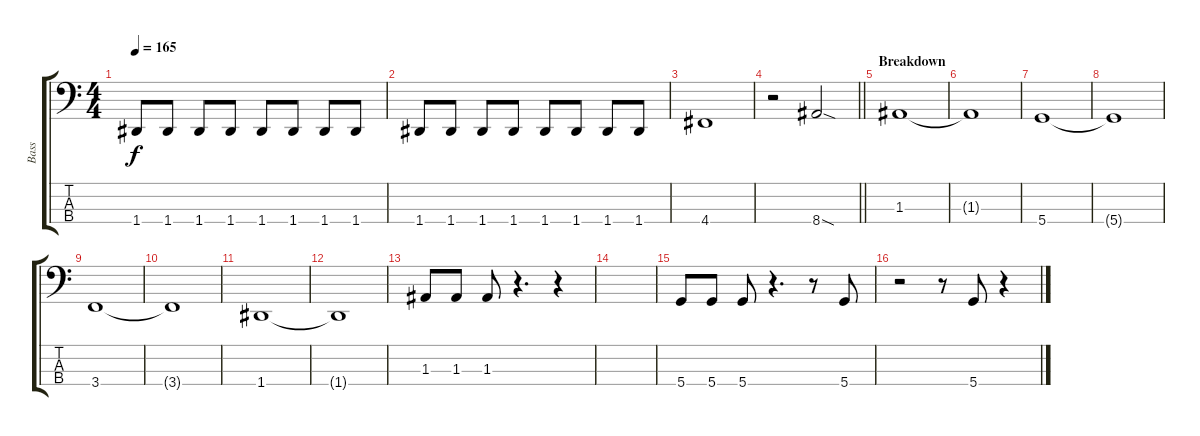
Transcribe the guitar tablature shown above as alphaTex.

\track ("Bass" "Bass") {instrument electricbassfinger}
\staff {score tabs}
\tuning (G2 D2 A1 D1) {hide}
\ts (4 4)
\tempo 165
\clef f4
\ks c
1.4.8{dy f} 1.4.8 1.4.8 1.4.8 1.4.8 1.4.8 1.4.8 1.4.8 |
1.4.8 1.4.8 1.4.8 1.4.8 1.4.8 1.4.8 1.4.8 1.4.8 |
4.4.1 |
\barLineRight lightlight
r.2 8.4{sod}.2 |
\section ("" "Breakdown")
1.3.1 |
1.3{t}.1 |
5.4.1 |
5.4{t}.1 |
3.4.1 |
3.4{t}.1 |
1.4.1 |
1.4{t}.1 |
1.3.8 1.3.8 1.3.8 r.4{d} r.4 |
|
5.4.8 5.4.8 5.4.8 r.4{d} r.8 5.4.8 |
r.2 r.8 5.4.8 r.4
